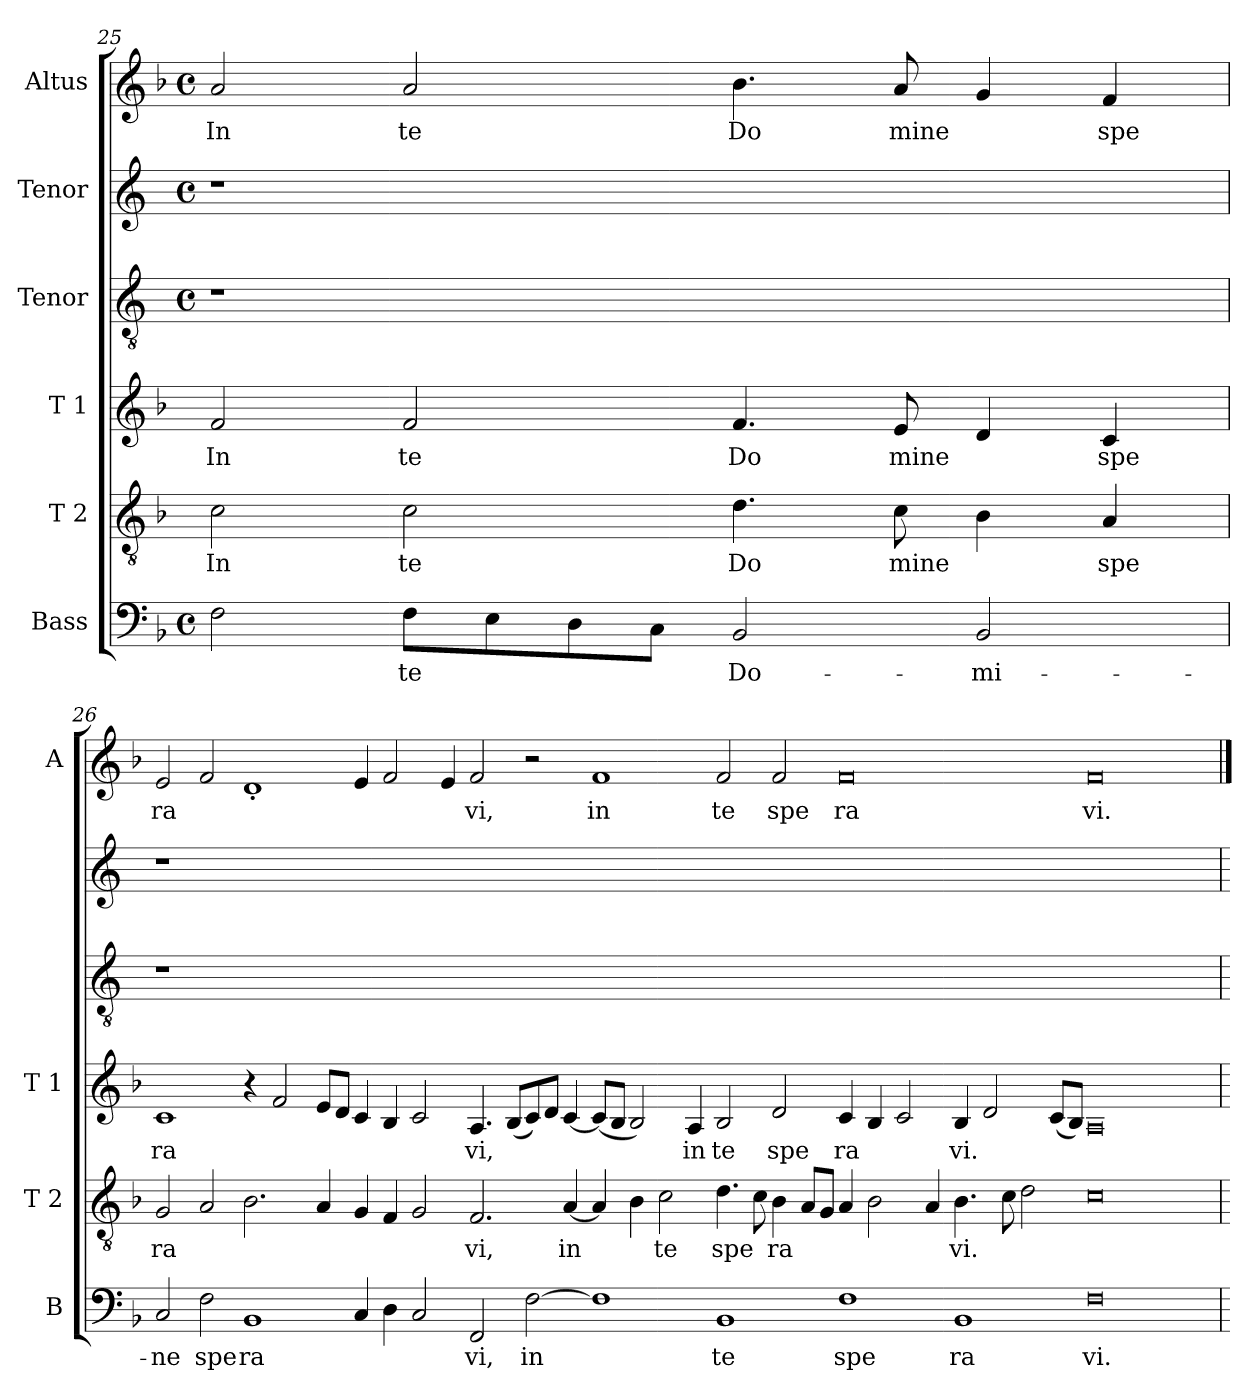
**kern	**text	**kern	**text	**kern	**text	**kern	**kern	**kern	**text
*part6	*part6	*part5	*part5	*part4	*part4	*part3	*part2	*part1	*part1
*staff6	*staff6	*staff5	*staff5	*staff4	*staff4	*staff3	*staff2	*staff1	*staff1
*I"Bass	*	*I"T 2	*	*I"T 1	*	*I"Tenor	*I"Tenor	*I"Altus	*
*I'B	*	*I'T 2	*	*I'T 1	*	*	*	*I'A	*
*clefF4	*	*clefGv2	*	*clefG2	*	*clefGv2	*clefG2	*clefG2	*
*k[b-]	*	*k[b-]	*	*k[b-]	*	*	*	*k[b-]	*
*F:	*	*F:	*	*F:	*	*	*	*F:	*
*M4/4	*	*	*	*	*	*M4/4	*M4/4	*M4/4	*
*met(c)	*	*	*	*	*	*met(c)	*met(c)	*met(c)	*
=25	=25	=25	=25	=25	=25	=25	=25	=25	=25
!	!	!	!LO:LY:b:cj	!	!LO:LY:b:cj	!	!	!	!LO:LY:b:cj
2F\	.	2c\	In	2f/	In	1r	1r	2a/	In
!	!LO:LY:b:cj	!	!LO:LY:b:cj	!	!LO:LY:b:cj	!	!	!	!LO:LY:b:cj
8F\L	te	2c\	te	2f/	te	.	.	2a/	te
8E\	.	.	.	.	.	.	.	.	.
8D\	.	.	.	.	.	.	.	.	.
8C\J	.	.	.	.	.	.	.	.	.
!	!LO:LY:b:cj	!	!LO:LY:b:cj	!	!LO:LY:b:cj	!	!	!	!LO:LY:b:cj
2BB-/	Do-	4.d\	Do	4.f/	Do	1ryy	1ryy	4.b-\	Do
!	!	!	!LO:LY:b:cj	!	!LO:LY:b:cj	!	!	!	!LO:LY:b:cj
.	.	8c\	mine	8e/	mine	.	.	8a/	mine
!	!LO:LY:b:cj	!	!	!	!	!	!	!	!
2BB-/	-mi-	4B-\	.	4d/	.	.	.	4g/	.
!	!	!	!LO:LY:b:cj	!	!LO:LY:b:cj	!	!	!	!LO:LY:b:cj
.	.	4A/	spe	4c/	spe	.	.	4f/	spe
!!LO:LB:g=z
=26	=26	=26	=26	=26	=26	=26	=26	=26	=26
!	!LO:LY:b:cj	!	!LO:LY:b:cj	!	!LO:LY:b:cj	!	!	!	!LO:LY:b:cj
2C/	-ne	2G/	ra	1c	ra	1r	1r	2e/	ra
!	!LO:LY:b:cj	!	!	!	!	!	!	!	!
2F\	spe	2A/	.	.	.	.	.	2f/	.
!	!LO:LY:b:cj	!	!	!	!	!	!	!	!
1BB-	ra	2.B-\	.	4r	.	000ryy	000ryy	1d'<	.
.	.	.	.	2f/	.	.	.	.	.
.	.	4A/	.	8e/L	.	.	.	.	.
.	.	.	.	8d/J	.	.	.	.	.
4C/	.	4G/	.	4c/	.	.	.	4e/	.
4D\	.	4F/	.	4B-/	.	.	.	2f/	.
2C/	.	2G/	.	2c/	.	.	.	.	.
.	.	.	.	.	.	.	.	4e/	.
!	!LO:LY:b:cj	!	!LO:LY:b:cj	!	!LO:LY:b:cj	!	!	!	!LO:LY:b:cj
2FF/	vi,	2.F/	vi,	4.A/	vi,	.	.	2f/	vi,
.	.	.	.	(>8B-/L	.	.	.	.	.
!	!LO:LY:b:cj	!	!	!	!	!	!	!	!
[>2F\	in	.	.	8c/)	.	.	.	2r	.
.	.	.	.	8d/J	.	.	.	.	.
!	!	!	!LO:LY:b:cj	!	!	!	!	!	!
.	.	[<4A/	in	[<4c/	.	.	.	.	.
!	!	!	!	!	!	!	!	!	!LO:LY:b:cj
1F]	.	4A/]	.	(<8c/L]	.	.	.	1f	in
.	.	.	.	8B-/J	.	.	.	.	.
.	.	4B-\	.	2B-/)	.	.	.	.	.
!	!	!	!LO:LY:b:cj	!	!	!	!	!	!
.	.	2c\	te	.	.	.	.	.	.
!	!	!	!	!	!LO:LY:b:cj	!	!	!	!
.	.	.	.	4A/	in	.	.	.	.
!	!LO:LY:b:cj	!	!LO:LY:b	!	!LO:LY:b:cj	!	!	!	!LO:LY:b:cj
1BB-	te	4.d\	spe	2B-/	te	.	.	2f/	te
.	.	8c\	.	.	.	.	.	.	.
!	!	!	!LO:LY:b:cj	!	!LO:LY:b:cj	!	!	!	!LO:LY:b:cj
.	.	4B-\	ra	2d/	spe	.	.	2f/	spe
.	.	8A/L	.	.	.	.	.	.	.
.	.	8G/J	.	.	.	.	.	.	.
!	!LO:LY:b:cj	!	!	!	!LO:LY:b:cj	!	!	!	!LO:LY:b:cj
1F	spe	4A/	.	4c/	ra	.	.	0f	ra
.	.	2B-\	.	4B-/	.	.	.	.	.
.	.	.	.	2c/	.	.	.	.	.
.	.	4A/	.	.	.	.	.	.	.
!	!LO:LY:b:cj	!	!LO:LY:b:cj	!	!LO:LY:b:cj	!	!	!	!
1BB-	ra	4.B-\	vi.	4B-/	vi.	.	.	.	.
.	.	.	.	2d/	.	.	.	.	.
.	.	8c\	.	.	.	.	.	.	.
.	.	2d\	.	.	.	.	.	.	.
.	.	.	.	(<8c/L	.	.	.	.	.
.	.	.	.	8B-/J)	.	.	.	.	.
!	!LO:LY:b:cj	!	!	!	!	!	!	!	!LO:LY:b:cj
0F	vi.	0c	.	0A	.	.	.	0f	vi.
.	.	.	.	.	.	1ryy	1ryy	.	.
=	==	=	==	=	==	=	=	==	==
*-	*-	*-	*-	*-	*-	*-	*-	*-	*-
